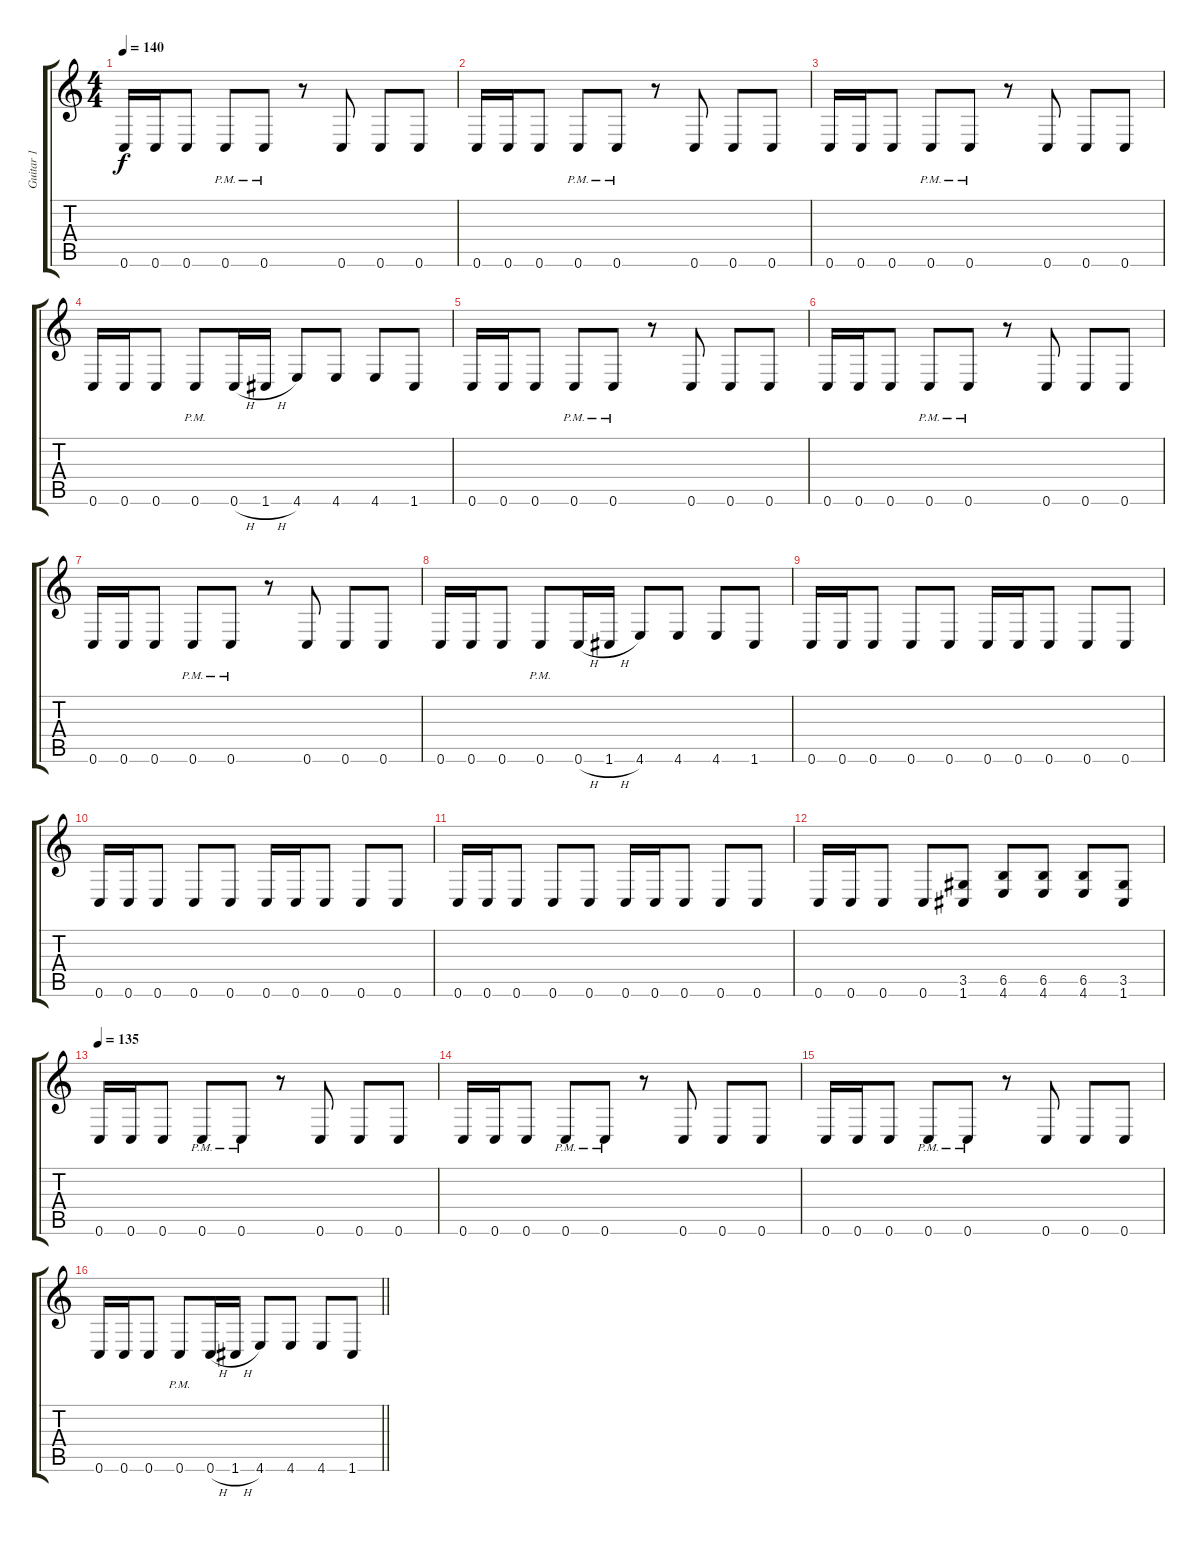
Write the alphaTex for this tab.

\track ("Guitar 1" "Guitar 1") {instrument distortionguitar}
\staff {score tabs}
\tuning (C4 G3 Eb3 Bb2 F2 C2) {hide}
\ts (4 4)
\tempo 140
\clef g2
\ks c
0.6.16{dy f} 0.6.16 0.6.8 0.6{pm}.8 0.6{pm}.8 r.8 0.6.8 0.6.8 0.6.8 |
0.6.16 0.6.16 0.6.8 0.6{pm}.8 0.6{pm}.8 r.8 0.6.8 0.6.8 0.6.8 |
0.6.16 0.6.16 0.6.8 0.6{pm}.8 0.6{pm}.8 r.8 0.6.8 0.6.8 0.6.8 |
0.6.16 0.6.16 0.6.8 0.6{pm}.8 0.6{h}.16 1.6{h}.16 4.6.8 4.6.8 4.6.8 1.6.8 |
0.6.16 0.6.16 0.6.8 0.6{pm}.8 0.6{pm}.8 r.8 0.6.8 0.6.8 0.6.8 |
0.6.16 0.6.16 0.6.8 0.6{pm}.8 0.6{pm}.8 r.8 0.6.8 0.6.8 0.6.8 |
0.6.16 0.6.16 0.6.8 0.6{pm}.8 0.6{pm}.8 r.8 0.6.8 0.6.8 0.6.8 |
0.6.16 0.6.16 0.6.8 0.6{pm}.8 0.6{h}.16 1.6{h}.16 4.6.8 4.6.8 4.6.8 1.6.8 |
0.6.16 0.6.16 0.6.8 0.6.8 0.6.8 0.6.16 0.6.16 0.6.8 0.6.8 0.6.8 |
0.6.16 0.6.16 0.6.8 0.6.8 0.6.8 0.6.16 0.6.16 0.6.8 0.6.8 0.6.8 |
0.6.16 0.6.16 0.6.8 0.6.8 0.6.8 0.6.16 0.6.16 0.6.8 0.6.8 0.6.8 |
0.6.16 0.6.16 0.6.8 0.6.8 (3.5 1.6).8 (6.5 4.6).8 (6.5 4.6).8 (6.5 4.6).8 (3.5 1.6).8 |
\tempo 135
0.6.16 0.6.16 0.6.8 0.6{pm}.8 0.6{pm}.8 r.8 0.6.8 0.6.8 0.6.8 |
0.6.16 0.6.16 0.6.8 0.6{pm}.8 0.6{pm}.8 r.8 0.6.8 0.6.8 0.6.8 |
0.6.16 0.6.16 0.6.8 0.6{pm}.8 0.6{pm}.8 r.8 0.6.8 0.6.8 0.6.8 |
\barLineRight lightlight
0.6.16 0.6.16 0.6.8 0.6{pm}.8 0.6{h}.16 1.6{h}.16 4.6.8 4.6.8 4.6.8 1.6.8
